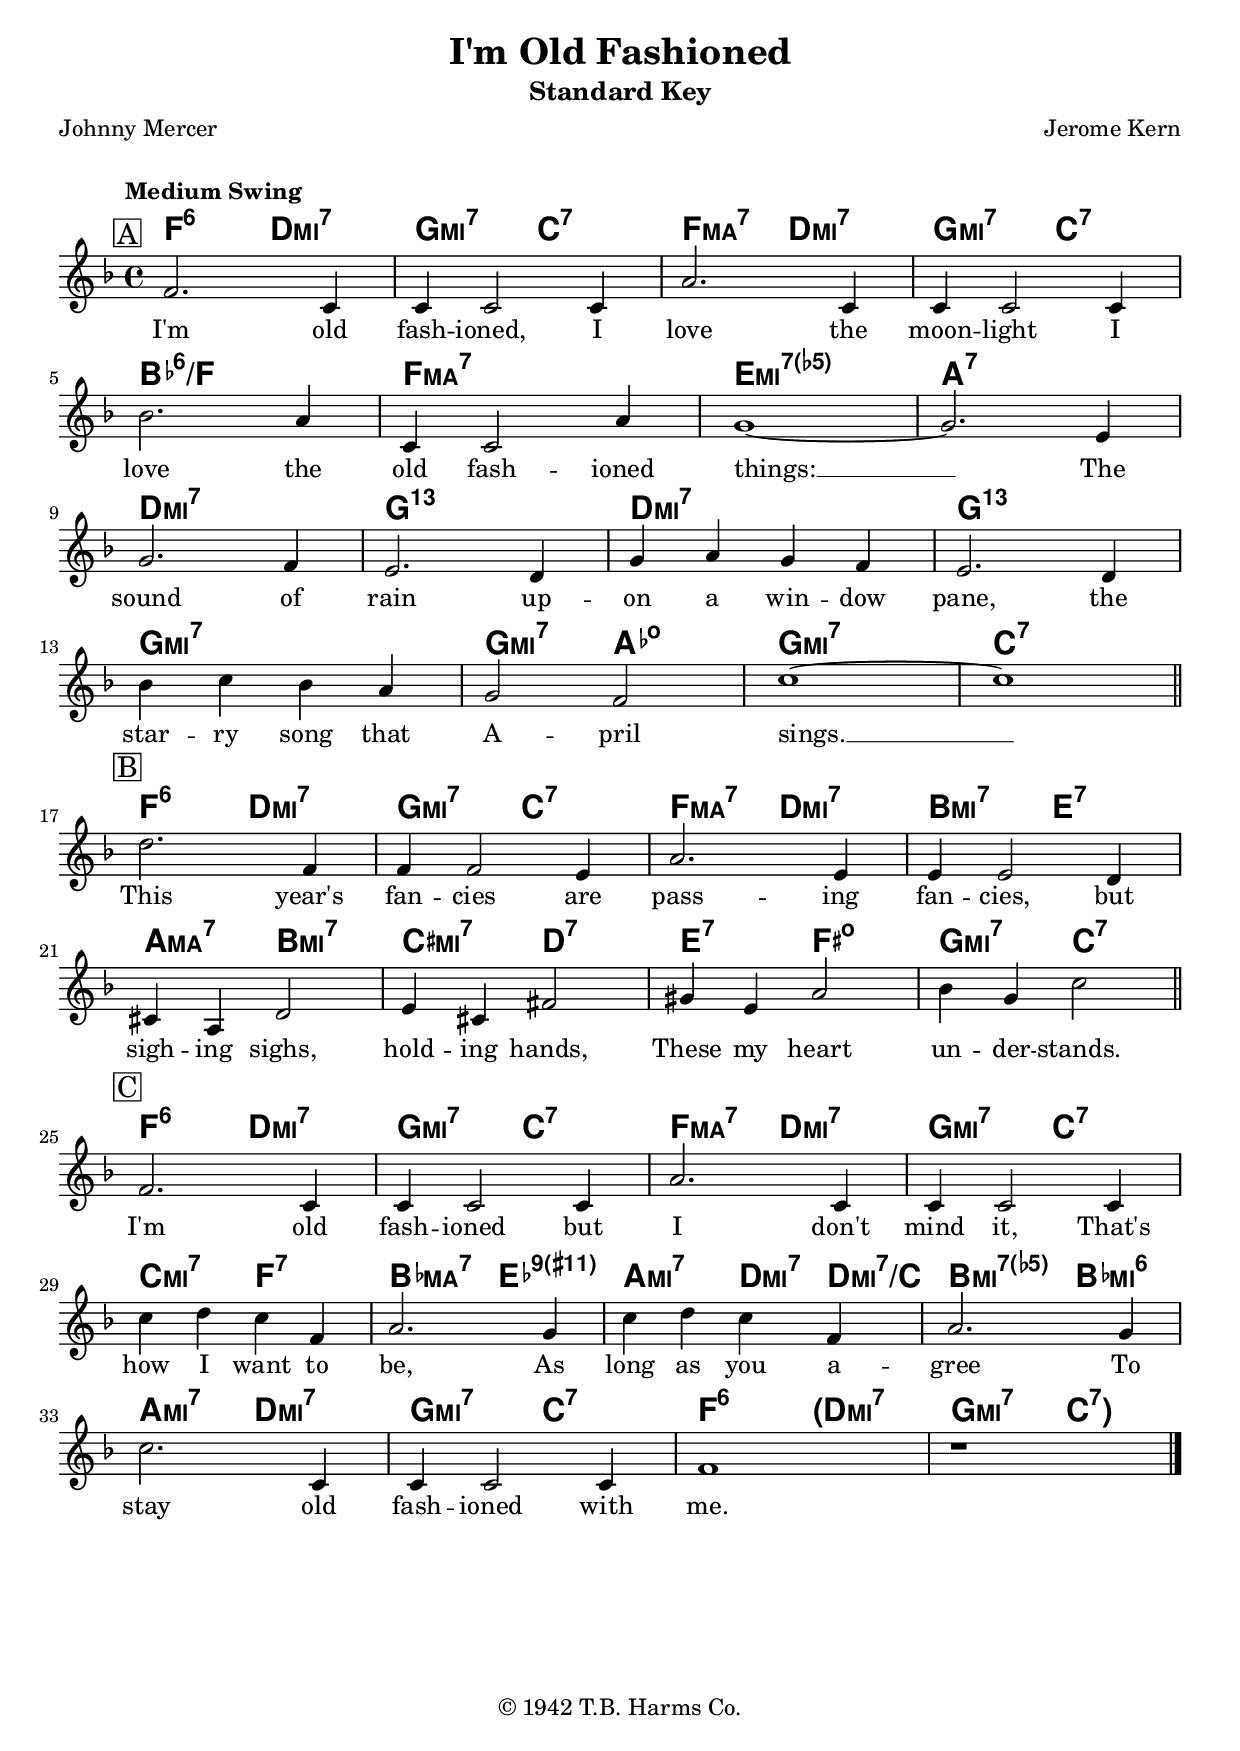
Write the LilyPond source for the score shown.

\version "2.24.0"

\include "english.ly"

instrument = "Standard Key"
whatKey = f
whatClef = "treble"

%% -*- Mode: LilyPond -*-

\include "lead-sheets.ily"

refrainLyrics = \lyricmode {
  I'm old fash -- ioned, I love the moon -- light
  I love the old fash -- ioned things: __
  The sound of rain up -- on a win -- dow pane,
  the star -- ry song that A -- pril sings. __
  This year's fan -- cies are pass -- ing fan -- cies,
  but sigh -- ing sighs, hold -- ing hands,
  These my heart un -- der -- stands.
  I'm old fash -- ioned but I don't mind it,
  That's how I want to be,
  As long as you a -- gree
  To stay old fash -- ioned with me.
}

refrainChords = \chordmode {
  f2:6 d2:m7 g2:m7 c2:7 f2:maj7 d2:m7 g2:m7 c2:7
  bf1:6/f f1:maj7 e1:m7.5- a1:7
  d1:m7 g1:3.5.13 d1:m7 g1:3.5.13
  g1:m7 g2:m7 af2:dim7 g1:m7 c1:7
  
  f2:6 d2:m7 g2:m7 c2:7 f2:maj7 d2:m7 b2:m7 e2:7
  a2:maj7 b2:m7 cs2:m7 d2:7 e2:7 fs2:dim7 g2:m7 c2:7
  
  f2:6 d2:m7 g2:m7 c2:7 f2:maj7 d2:m7 g2:m7 c2:7
  c2:m7 f2:7 bf2:maj7 ef2:9.11+ a2:m7 d4:m7 d4:m7/c b2:m7.5- bf2:m6
  a2:m7 d2:m7 g2:m7 c2:7

  f2:6
  \set chordNameFunction = #begin-parenthesis-ignatzek-chord-names 
  d2:m7
  \unset chordNameFunction
  g2:m7
  \set chordNameFunction = #end-parenthesis-ignatzek-chord-names 
  c2:7
  \unset chordNameFunction  
}

refrainMelody = \relative f' {
  \time 4/4
  \key f \major
  \clef \whatClef
  \tempo "Medium Swing"

  \mark \markup{ \box "A" }
  
  f2. c4 | c4 c2 c4 | a'2. c,4 | c4 c2 c4 |
  \break
  bf'2. a4 | c,4 c2 a'4 | g1~ | g2. e4 |
  \break
  g2. f4 | e2. d4 | g4 a4 g4 f4 | e2. d4 |
  \break
  bf'4 c4 bf4 a4 | g2 f2 | c'1~ | c1 |
  
  \bar "||"
  \break
  \mark \markup{ \box "B" }

  d2. f,4 | f4 f2 e4 | a2. e4 | e4 e2 d4 |
  \break
  cs4 a4 d2 | e4 cs4 fs2 | gs4 e4 a2 | bf4 g4 c2 |

  \bar "||"
  \break
  \mark \markup{ \box "C" }

  f,2. c4 | c4 c2 c4 | a'2. c,4 | c4 c2 c4 |
  \break
  c'4 d4 c4 f,4 | a2. g4 | c4 d4 c4 f,4 | a2. g4 |
  \break
  c2. c,4 | c4 c2 c4 | f1 | r1 |

  \bar "|."
}

\include "paper.ily"

\header {
  title = "I'm Old Fashioned"
  subtitle = \instrument
  poet = "Johnny Mercer"
  composer = "Jerome Kern"
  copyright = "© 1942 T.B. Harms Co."
}

\markup {
  % Leave a gap after the header
  \vspace #1
}

\score {
  <<
    { \context ChordNames 
      {
      \override ChordName.font-size = #+3
      \override ChordName.font-series = #'bold
      \set chordChanges = ##f
     \transpose f \whatKey {
       \refrainChords
	}
      }
      }
    \new Staff {
      \context Voice = "voiceMelody" { 
	\noDoubleAccidentalMusic \transpose f \whatKey {
	  \refrainMelody
	  }
	}
    }
    \new Lyrics \lyricsto "voiceMelody"
    {
      \refrainLyrics
    }
  >>
  \layout { }
}

